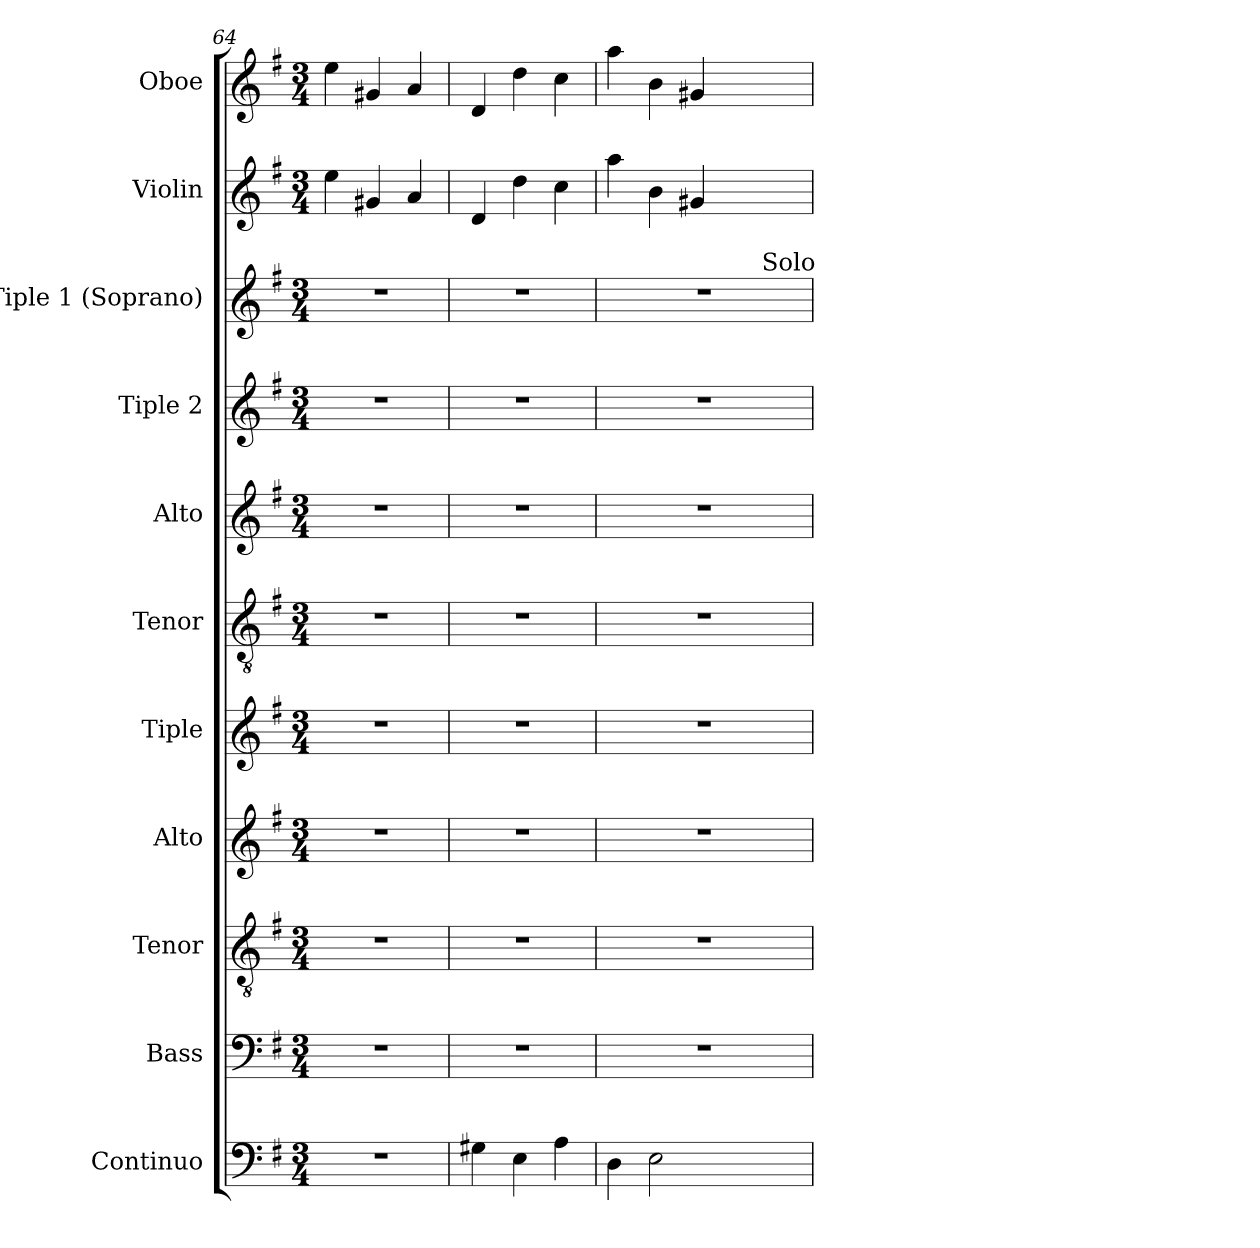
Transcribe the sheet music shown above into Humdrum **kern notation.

**kern	**kern	**kern	**kern	**kern	**kern	**kern	**kern	**kern	**kern	**kern
*part11	*part10	*part9	*part8	*part7	*part6	*part5	*part4	*part3	*part2	*part1
*staff11	*staff10	*staff9	*staff8	*staff7	*staff6	*staff5	*staff4	*staff3	*staff2	*staff1
*I"Continuo	*I"Bass	*I"Tenor	*I"Alto	*I"Tiple	*I"Tenor	*I"Alto	*I"Tiple 2	*I"Tiple 1 (Soprano)	*I"Violin	*I"Oboe
*I'Cont.	*I'B.	*I'T.	*I'A.	*	*I'T.	*I'A.	*	*I'S1.	*I'Vln.	*I'Ob.
*clefF4	*clefF4	*clefGv2	*clefG2	*clefG2	*clefGv2	*clefG2	*clefG2	*clefG2	*clefG2	*clefG2
*	*	*ITrd7c12	*	*	*ITrd7c12	*	*	*	*	*
*k[f#]	*k[f#]	*k[f#]	*k[f#]	*k[f#]	*k[f#]	*k[f#]	*k[f#]	*k[f#]	*k[f#]	*k[f#]
*G:	*G:	*G:	*G:	*G:	*G:	*G:	*G:	*G:	*G:	*G:
*M3/4	*M3/4	*M3/4	*M3/4	*M3/4	*M3/4	*M3/4	*M3/4	*M3/4	*M3/4	*M3/4
=64	=64	=64	=64	=64	=64	=64	=64	=64	=64	=64
!LO:N:vis=1	!LO:N:vis=1	!LO:N:vis=1	!LO:N:vis=1	!LO:N:vis=1	!LO:N:vis=1	!LO:N:vis=1	!LO:N:vis=1	!LO:N:vis=1	!	!
2.r	2.r	2.r	2.r	2.r	2.r	2.r	2.r	2.r	4eei\	4eei\
.	.	.	.	.	.	.	.	.	4g#Xi/	4g#Xi/
.	.	.	.	.	.	.	.	.	4ai/	4ai/
=65	=65	=65	=65	=65	=65	=65	=65	=65	=65	=65
!	!LO:N:vis=1	!LO:N:vis=1	!LO:N:vis=1	!LO:N:vis=1	!LO:N:vis=1	!LO:N:vis=1	!LO:N:vis=1	!LO:N:vis=1	!	!
4G#Xi\	2.r	2.r	2.r	2.r	2.r	2.r	2.r	2.r	4di/	4di/
4Ei\	.	.	.	.	.	.	.	.	4ddi\	4ddi\
4Ai\	.	.	.	.	.	.	.	.	4cci\	4cci\
=66	=66	=66	=66	=66	=66	=66	=66	=66	=66	=66
!	!LO:N:vis=1	!LO:N:vis=1	!LO:N:vis=1	!LO:N:vis=1	!LO:N:vis=1	!LO:N:vis=1	!LO:N:vis=1	!LO:N:vis=1	!	!
*	*	*	*	*	*	*	*	*^	*	*
4Di\	2.r	2.r	2.r	2.r	2.r	2.r	2.r	2.r	2ryy	4aai\	4aai\
2Ei\	.	.	.	.	.	.	.	.	.	4bi\	4bi\
.	.	.	.	.	.	.	.	.	8ryy	4g#Xi/	4g#Xi/
.	.	.	.	.	.	.	.	.	16ryy	.	.
.	.	.	.	.	.	.	.	.	32ryy	.	.
.	.	.	.	.	.	.	.	.	64ryy	.	.
.	.	.	.	.	.	.	.	.	128...ryy	.	.
!	!	!	!	!	!	!	!	!	!LO:TX:a:t=Solo	!	!
.	.	.	.	.	.	.	.	.	1024ryy	.	.
*	*	*	*	*	*	*	*	*v	*v	*	*
=	=	=	=	=	=	=	=	=	=	=
*-	*-	*-	*-	*-	*-	*-	*-	*-	*-	*-
